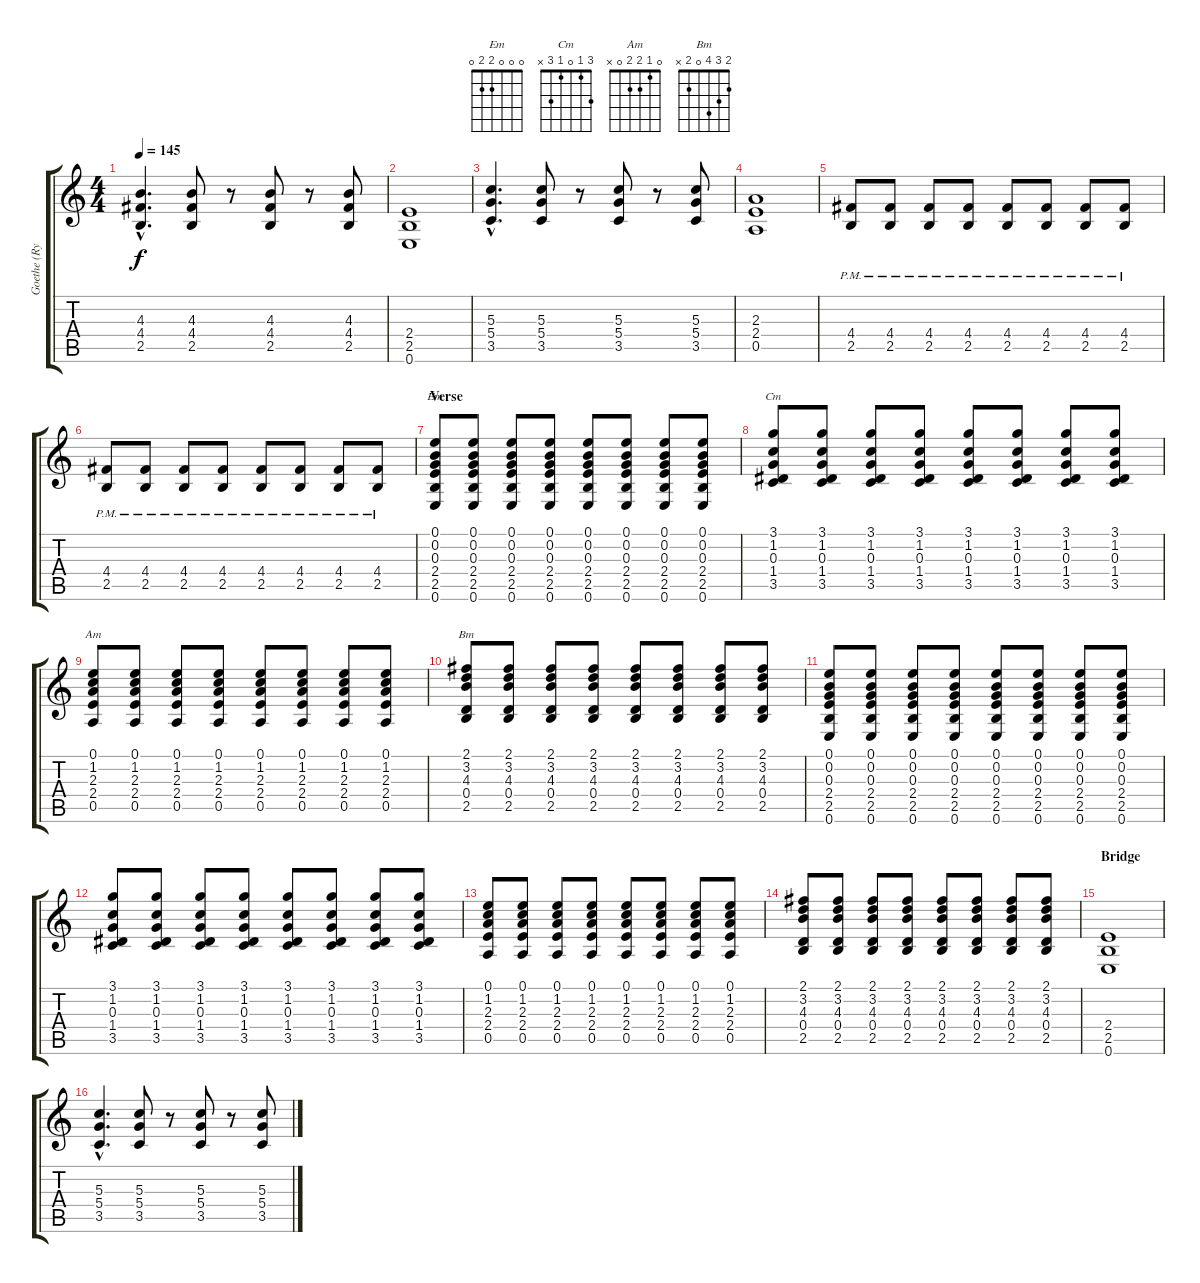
\track ("Goethe (Rythm)" "Goethe (Ry") {instrument acousticguitarnylon}
\staff {score tabs}
\tuning (E4 B3 G3 D3 A2 E2) {hide}
\chord ("Em" 0 0 0 2 2 0)
\chord ("Cm" 3 1 0 1 3 x)
\chord ("Am" 0 1 2 2 0 x)
\chord ("Bm" 2 3 4 0 2 x)
\ts (4 4)
\tempo 145
\clef g2
\ks c
(4.3{hac} 4.4{hac} 2.5{hac}).4{d dy f} (4.3 4.4 2.5).8 r.8 (4.3 4.4 2.5).8 r.8 (4.3 4.4 2.5).8 |
(2.4 2.5 0.6).1 |
(5.3{hac} 5.4{hac} 3.5{hac}).4{d} (5.3 5.4 3.5).8 r.8 (5.3 5.4 3.5).8 r.8 (5.3 5.4 3.5).8 |
(2.3 2.4 0.5).1 |
(4.4{pm} 2.5{pm}).8 (4.4{pm} 2.5{pm}).8 (4.4{pm} 2.5{pm}).8 (4.4{pm} 2.5{pm}).8 (4.4{pm} 2.5{pm}).8 (4.4{pm} 2.5{pm}).8 (4.4{pm} 2.5{pm}).8 (4.4{pm} 2.5{pm}).8 |
(4.4{pm} 2.5{pm}).8 (4.4{pm} 2.5{pm}).8 (4.4{pm} 2.5{pm}).8 (4.4{pm} 2.5{pm}).8 (4.4{pm} 2.5{pm}).8 (4.4{pm} 2.5{pm}).8 (4.4{pm} 2.5{pm}).8 (4.4{pm} 2.5{pm}).8 |
\section ("" "Verse")
(0.1 0.2 0.3 2.4 2.5 0.6).8{ch "Em" volume 6 instrument acousticguitarnylon} (0.1 0.2 0.3 2.4 2.5 0.6).8 (0.1 0.2 0.3 2.4 2.5 0.6).8 (0.1 0.2 0.3 2.4 2.5 0.6).8 (0.1 0.2 0.3 2.4 2.5 0.6).8 (0.1 0.2 0.3 2.4 2.5 0.6).8 (0.1 0.2 0.3 2.4 2.5 0.6).8 (0.1 0.2 0.3 2.4 2.5 0.6).8 |
(3.1 1.2 0.3 1.4 3.5).8{ch "Cm"} (3.1 1.2 0.3 1.4 3.5).8 (3.1 1.2 0.3 1.4 3.5).8 (3.1 1.2 0.3 1.4 3.5).8 (3.1 1.2 0.3 1.4 3.5).8 (3.1 1.2 0.3 1.4 3.5).8 (3.1 1.2 0.3 1.4 3.5).8 (3.1 1.2 0.3 1.4 3.5).8 |
(0.1 1.2 2.3 2.4 0.5).8{ch "Am"} (0.1 1.2 2.3 2.4 0.5).8 (0.1 1.2 2.3 2.4 0.5).8 (0.1 1.2 2.3 2.4 0.5).8 (0.1 1.2 2.3 2.4 0.5).8 (0.1 1.2 2.3 2.4 0.5).8 (0.1 1.2 2.3 2.4 0.5).8 (0.1 1.2 2.3 2.4 0.5).8 |
(2.1 3.2 4.3 0.4 2.5).8{ch "Bm"} (2.1 3.2 4.3 0.4 2.5).8 (2.1 3.2 4.3 0.4 2.5).8 (2.1 3.2 4.3 0.4 2.5).8 (2.1 3.2 4.3 0.4 2.5).8 (2.1 3.2 4.3 0.4 2.5).8 (2.1 3.2 4.3 0.4 2.5).8 (2.1 3.2 4.3 0.4 2.5).8 |
(0.1 0.2 0.3 2.4 2.5 0.6).8 (0.1 0.2 0.3 2.4 2.5 0.6).8 (0.1 0.2 0.3 2.4 2.5 0.6).8 (0.1 0.2 0.3 2.4 2.5 0.6).8 (0.1 0.2 0.3 2.4 2.5 0.6).8 (0.1 0.2 0.3 2.4 2.5 0.6).8 (0.1 0.2 0.3 2.4 2.5 0.6).8 (0.1 0.2 0.3 2.4 2.5 0.6).8 |
(3.1 1.2 0.3 1.4 3.5).8 (3.1 1.2 0.3 1.4 3.5).8 (3.1 1.2 0.3 1.4 3.5).8 (3.1 1.2 0.3 1.4 3.5).8 (3.1 1.2 0.3 1.4 3.5).8 (3.1 1.2 0.3 1.4 3.5).8 (3.1 1.2 0.3 1.4 3.5).8 (3.1 1.2 0.3 1.4 3.5).8 |
(0.1 1.2 2.3 2.4 0.5).8 (0.1 1.2 2.3 2.4 0.5).8 (0.1 1.2 2.3 2.4 0.5).8 (0.1 1.2 2.3 2.4 0.5).8 (0.1 1.2 2.3 2.4 0.5).8 (0.1 1.2 2.3 2.4 0.5).8 (0.1 1.2 2.3 2.4 0.5).8 (0.1 1.2 2.3 2.4 0.5).8 |
(2.1 3.2 4.3 0.4 2.5).8 (2.1 3.2 4.3 0.4 2.5).8 (2.1 3.2 4.3 0.4 2.5).8 (2.1 3.2 4.3 0.4 2.5).8 (2.1 3.2 4.3 0.4 2.5).8 (2.1 3.2 4.3 0.4 2.5).8 (2.1 3.2 4.3 0.4 2.5).8 (2.1 3.2 4.3 0.4 2.5).8 |
\section ("" "Bridge")
(2.4 2.5 0.6).1{volume 10 instrument distortionguitar} |
(5.3{hac} 5.4{hac} 3.5{hac}).4{d} (5.3 5.4 3.5).8 r.8 (5.3 5.4 3.5).8 r.8 (5.3 5.4 3.5).8
